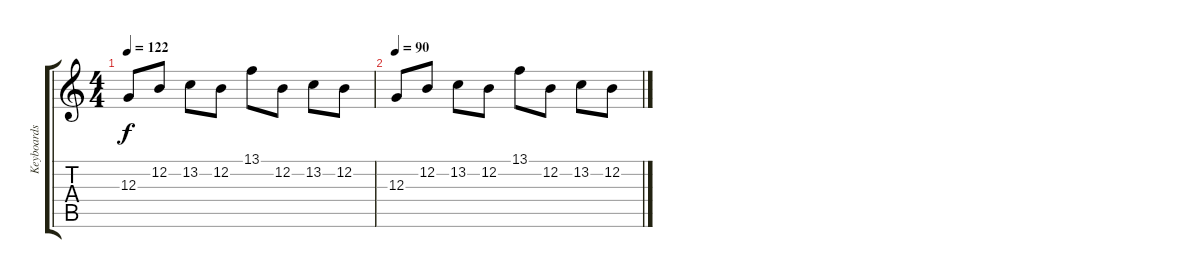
\track ("Keyboards Theme" "Keyboards ") {instrument lead1square}
\staff {score tabs}
\tuning (E4 B3 G3 D3 A2 E2) {hide}
\ts (4 4)
\tempo 122
\clef g2
\ks c
12.3.8{dy f volume 7} 12.2.8 13.2.8 12.2.8 13.1.8 12.2.8 13.2.8 12.2.8 |
\tempo 90
12.3.8 12.2.8 13.2.8 12.2.8 13.1.8 12.2.8 13.2.8 12.2.8
